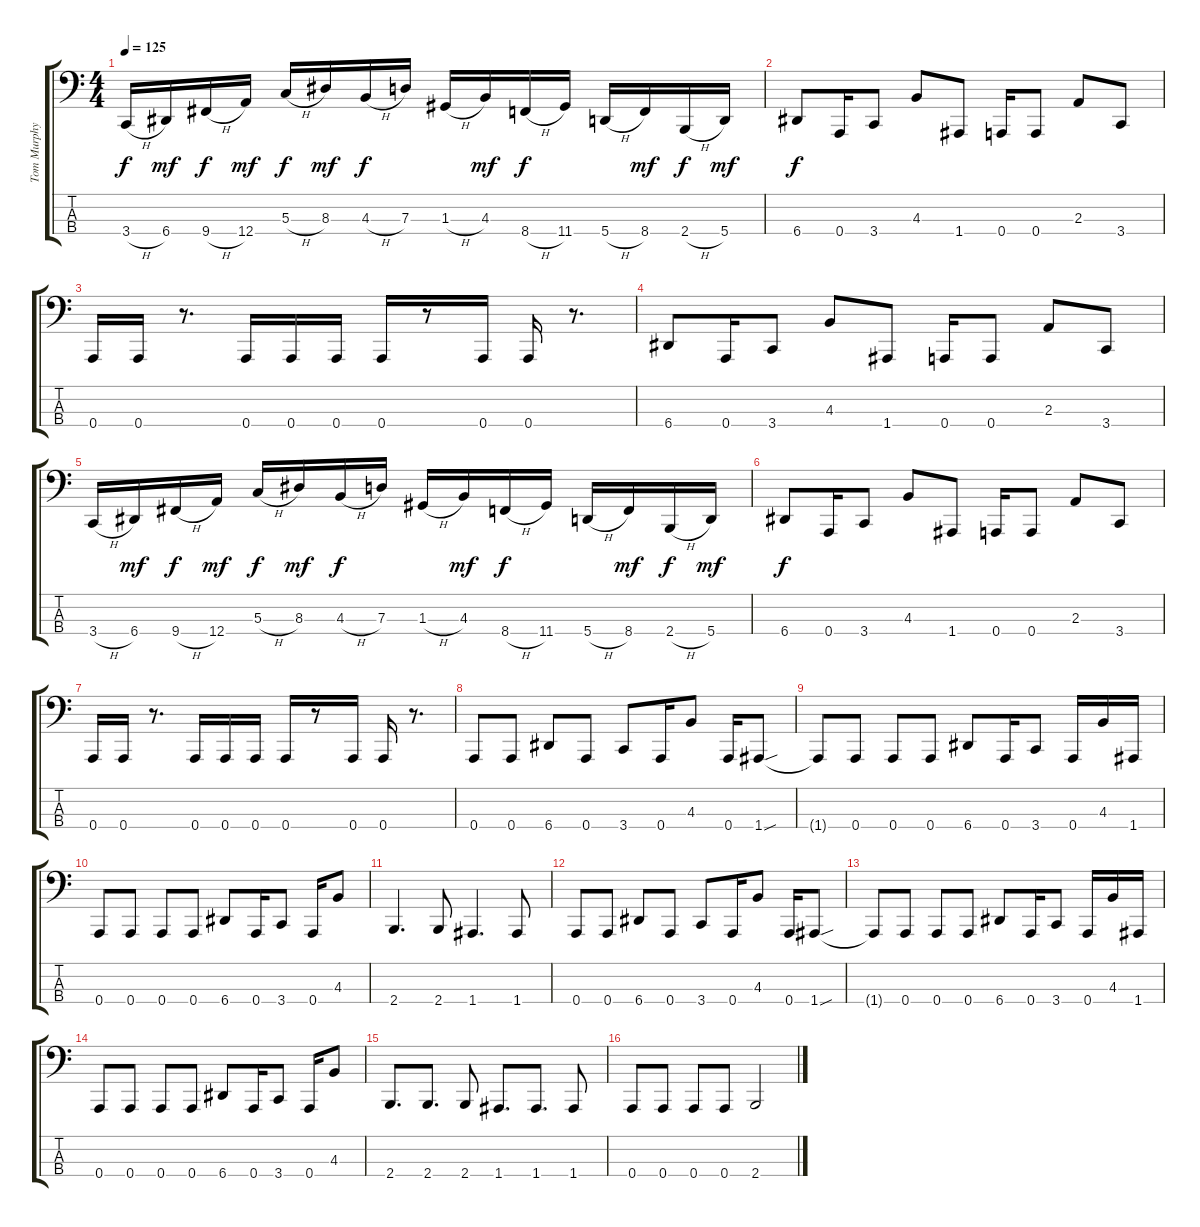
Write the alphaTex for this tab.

\track ("Tom Murphy" "Tom Murphy") {instrument electricbassfinger}
\staff {score tabs}
\tuning (F2 C2 G1 A0) {hide}
\ts (4 4)
\tempo 125
\clef f4
\ks c
3.4{h}.16{dy f} 6.4.16{dy mf} 9.4{h}.16{dy f} 12.4.16{dy mf} 5.3{h}.16{dy f} 8.3.16{dy mf} 4.3{h}.16{dy f} 7.3.16 1.3{h}.16 4.3.16{dy mf} 8.4{h}.16{dy f} 11.4.16 5.4{h}.16 8.4.16{dy mf} 2.4{h}.16{dy f} 5.4.16{dy mf} |
6.4.8{dy f} 0.4.16 3.4.8 4.3.8 1.4.8 0.4.16 0.4.8 2.3.8 3.4.8 |
0.4.16 0.4.16 r.8{d} 0.4.16 0.4.16 0.4.16 0.4.16 r.8 0.4.16 0.4.16 r.8{d} |
6.4.8 0.4.16 3.4.8 4.3.8 1.4.8 0.4.16 0.4.8 2.3.8 3.4.8 |
3.4{h}.16 6.4.16{dy mf} 9.4{h}.16{dy f} 12.4.16{dy mf} 5.3{h}.16{dy f} 8.3.16{dy mf} 4.3{h}.16{dy f} 7.3.16 1.3{h}.16 4.3.16{dy mf} 8.4{h}.16{dy f} 11.4.16 5.4{h}.16 8.4.16{dy mf} 2.4{h}.16{dy f} 5.4.16{dy mf} |
6.4.8{dy f} 0.4.16 3.4.8 4.3.8 1.4.8 0.4.16 0.4.8 2.3.8 3.4.8 |
0.4.16 0.4.16 r.8{d} 0.4.16 0.4.16 0.4.16 0.4.16 r.8 0.4.16 0.4.16 r.8{d} |
0.4.8 0.4.8 6.4.8 0.4.8 3.4.8 0.4.16 4.3.8 0.4.16 1.4{sou}.8 |
1.4{t}.8 0.4.8 0.4.8 0.4.8 6.4.8 0.4.16 3.4.8 0.4.16 4.3.16 1.4.16 |
0.4.8 0.4.8 0.4.8 0.4.8 6.4.8 0.4.16 3.4.8 0.4.16 4.3.8 |
2.4.4{d} 2.4.8 1.4.4{d} 1.4.8 |
0.4.8 0.4.8 6.4.8 0.4.8 3.4.8 0.4.16 4.3.8 0.4.16 1.4{sou}.8 |
1.4{t}.8 0.4.8 0.4.8 0.4.8 6.4.8 0.4.16 3.4.8 0.4.16 4.3.16 1.4.16 |
0.4.8 0.4.8 0.4.8 0.4.8 6.4.8 0.4.16 3.4.8 0.4.16 4.3.8 |
2.4.8{d} 2.4.8{d} 2.4.8 1.4.8{d} 1.4.8{d} 1.4.8 |
0.4.8 0.4.8 0.4.8 0.4.8 2.4.2
